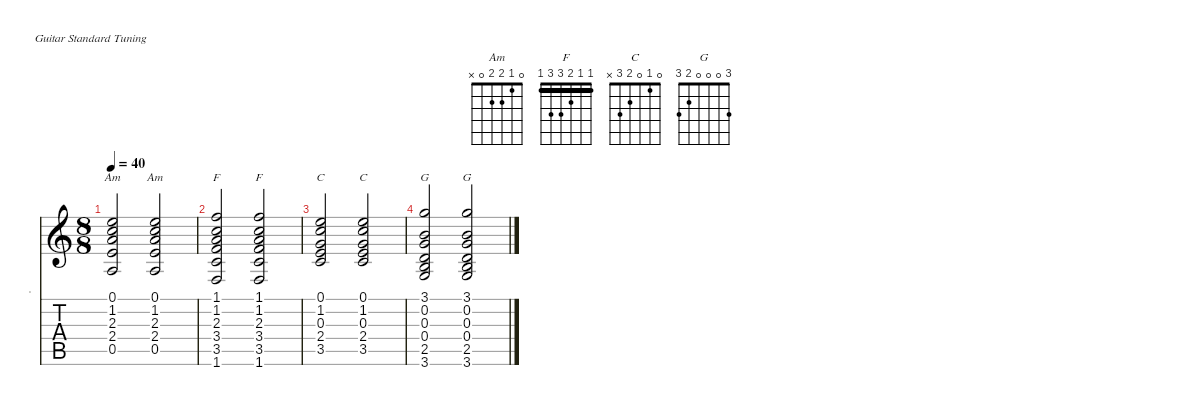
\defaultSystemsLayout 4
\hideDynamics
\bracketExtendMode nobrackets
\track ("Chords" ".") {defaultSystemsLayout 4 instrument acousticguitarsteel}
\staff {score tabs}
\tuning (E4 B3 G3 D3 A2 E2)
\chord ("Am" 0 1 2 2 0 x) {showfingering false}
\chord ("F" 1 1 2 3 3 1) {showfingering false barre (1 1)}
\chord ("C" 0 1 0 2 3 x) {showfingering false}
\chord ("G" 3 0 0 0 2 3) {showfingering false}
\ts (8 8)
\beaming (8 2 2 2 2)
\tempo 40
\clef g2
\ks c
(0.5 2.4 2.3 1.2 0.1).2{ch "Am" dy mf instrument acousticguitarsteel beam Up} (0.5 2.4 2.3 1.2 0.1).2{ch "Am" beam Up} |
(1.6 3.5 3.4 2.3 1.2 1.1).2{ch "F" beam Up} (1.6 3.5 3.4 2.3 1.2 1.1).2{ch "F" beam Up} |
(3.5 2.4 0.3 1.2 0.1).2{ch "C" beam Up} (3.5 2.4 0.3 1.2 0.1).2{ch "C" beam Up} |
(3.6 2.5 0.4 0.3 0.2 3.1).2{ch "G" beam Up} (3.6 2.5 0.4 0.3 0.2 3.1).2{ch "G" beam Up}
